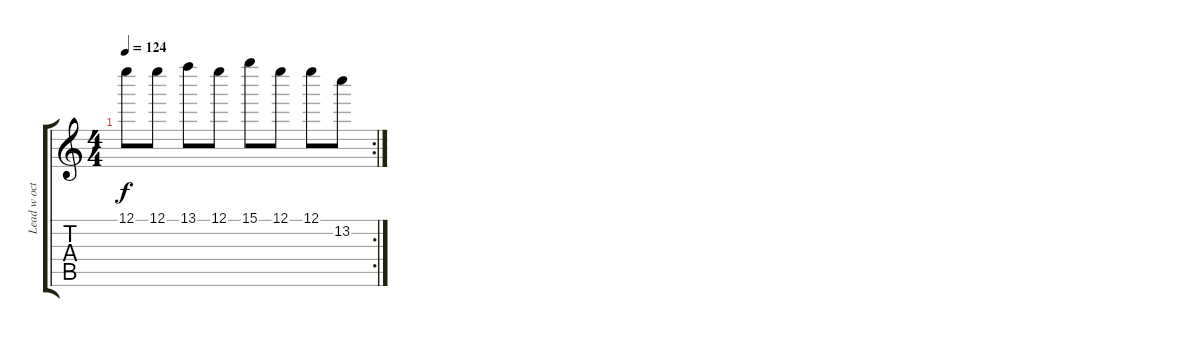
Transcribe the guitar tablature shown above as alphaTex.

\track ("Lead w octaver" "Lead w oct") {instrument overdrivenguitar}
\staff {score tabs}
\tuning (E5 B4 G4 D4 A3 E3) {hide}
\rc 2
\ts (4 4)
\tempo 124
\clef g2
\ks c
12.1{t}.8{dy f} 12.1.8 13.1.8 12.1.8 15.1.8 12.1.8 12.1.8 13.2.8
